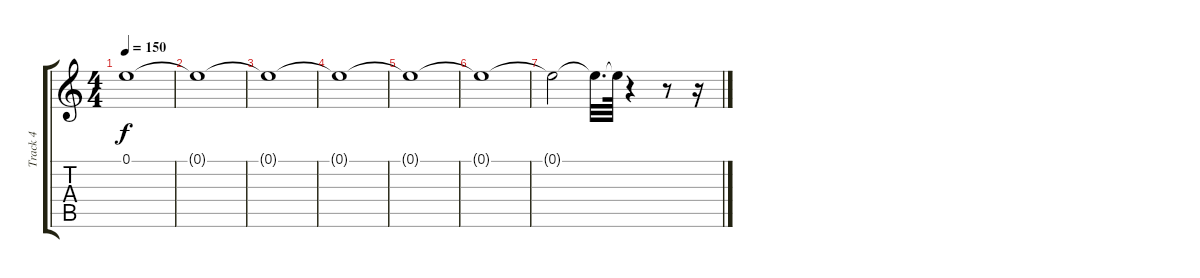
\track ("Track 4" "Track 4") {instrument electricguitarmuted}
\staff {score tabs}
\tuning (E4 B3 G3 D3 A2 E2) {hide}
\ts (4 4)
\tempo 150
\clef g2
\ks c
0.1{t}.1{dy f} |
0.1{t}.1 |
0.1{t}.1 |
0.1{t}.1 |
0.1{t}.1 |
0.1{t}.1 |
0.1{t}.2 0.1{t}.32{d} 0.1{t}.64 r.4 r.8 r.16
